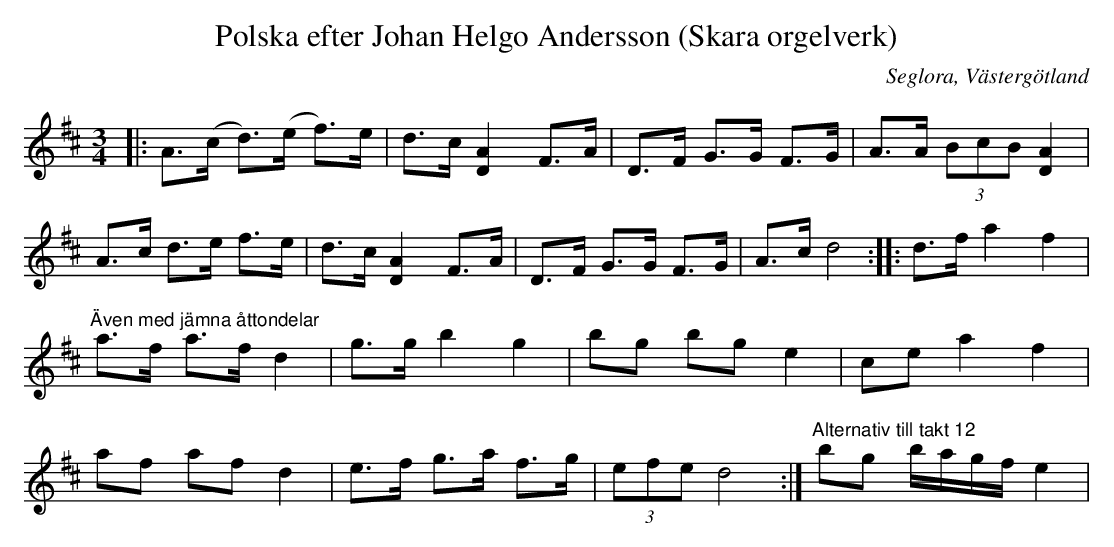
X:1
T:Polska efter Johan Helgo Andersson (Skara orgelverk)
O:Seglora, Västergötland
M:3/4
L:1/8
K:D
|: A>(c d>)(e f>)e| d>c [A2D2] F>A | D>F G>G F>G | A>A (3BcB [A2D2] |!
   A>c d>e f>e| d>c [A2D2] F>A | D>F G>G F>G | A>c d4 :|!
|: d>f a2 f2 |"^Även med jämna åttondelar" a>f a>f d2 | g>g b2 g2 | bg bg e2 |!
ce a2 f2 | af af d2 | e>f g>a f>g | (3efe d4 :|!
"^Alternativ till takt 12" bg b/2a/2g/2f/2 e2 |!
